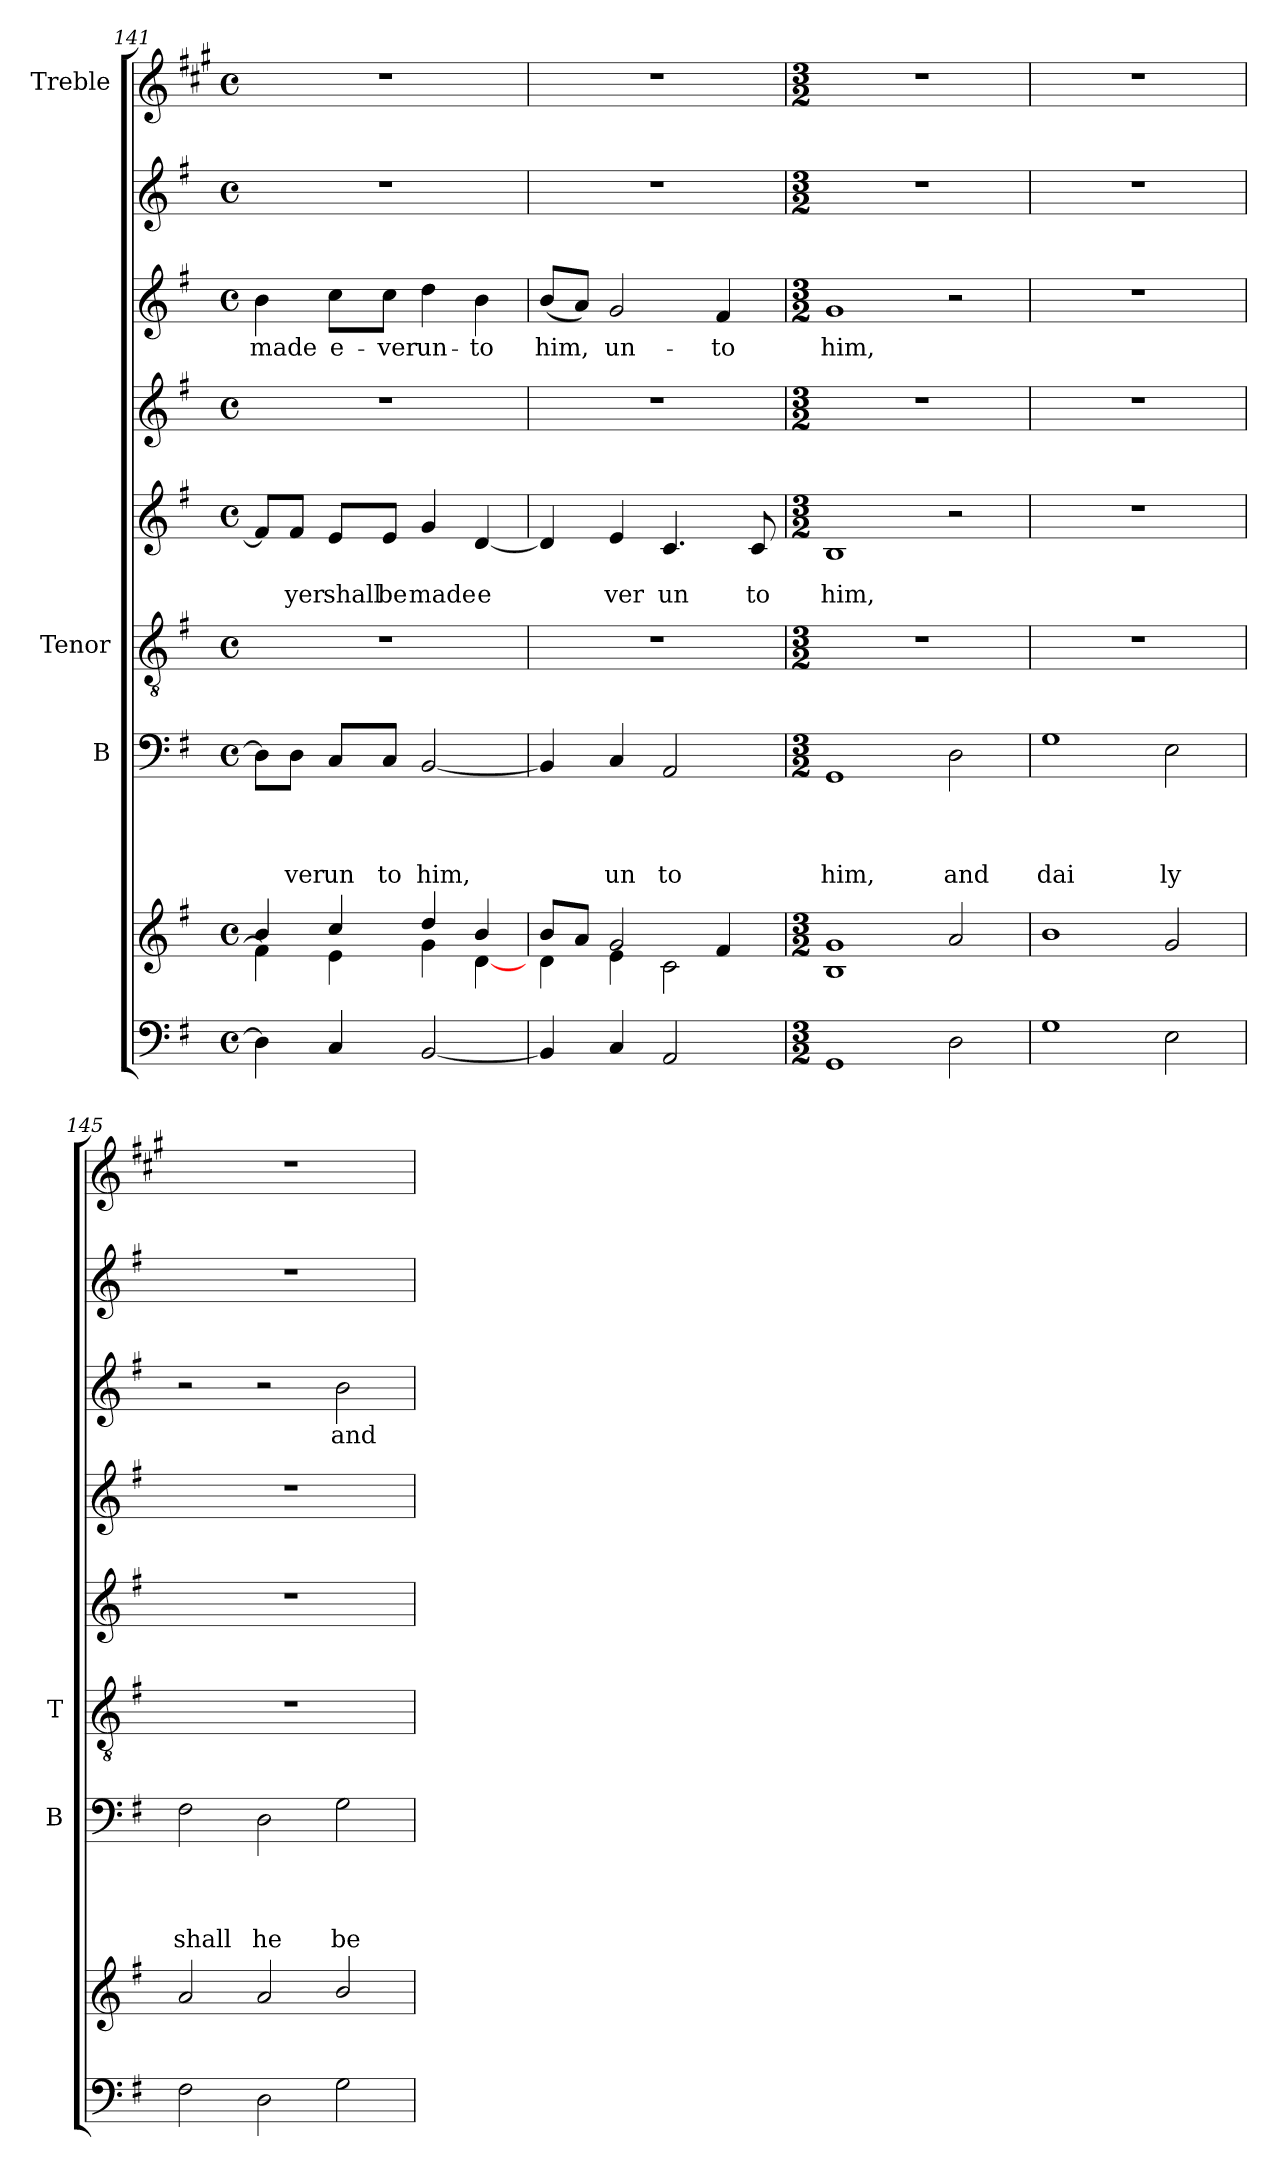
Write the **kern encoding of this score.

**kern	**kern	**kern	**text	**text	**text	**text	**kern	**kern	**text	**text	**kern	**kern	**text	**kern	**kern
*part9	*part8	*part7	*part7	*part7	*part7	*part7	*part6	*part5	*part5	*part5	*part4	*part3	*part3	*part2	*part1
*staff9	*staff8	*staff7	*staff7	*staff7	*staff7	*staff7	*staff6	*staff5	*staff5	*staff5	*staff4	*staff3	*staff3	*staff2	*staff1
*	*	*I"B	*	*	*	*	*I"Tenor	*	*	*	*	*	*	*	*I"Treble
*	*	*I'B	*	*	*	*	*I'T	*	*	*	*	*	*	*	*
!!LO:PB:g=z
*clefF4	*clefG2	*clefF4	*	*	*	*	*clefGv2	*clefG2	*	*	*clefG2	*clefG2	*	*clefG2	*clefG2
*	*	*	*	*	*	*	*	*	*	*	*	*	*	*	*ITrd1c2
*k[f#]	*k[f#]	*k[f#]	*	*	*	*	*k[f#]	*k[f#]	*	*	*k[f#]	*k[f#]	*	*k[f#]	*k[f#]
*G:	*G:	*G:	*	*	*	*	*G:	*G:	*	*	*G:	*G:	*	*G:	*G:
*M4/4	*M4/4	*M4/4	*	*	*	*	*M4/4	*M4/4	*	*	*M4/4	*M4/4	*	*M4/4	*M4/4
*met(c)	*met(c)	*met(c)	*	*	*	*	*met(c)	*met(c)	*	*	*met(c)	*met(c)	*	*met(c)	*met(c)
=141	=141	=141	=141	=141	=141	=141	=141	=141	=141	=141	=141	=141	=141	=141	=141
*	*^	*	*	*	*	*	*	*	*	*	*	*	*	*	*
!	!	!	!	!	!	!	!	!	!	!	!	!	!	!LO:LY:b	!	!
4D\]	4b/	4f#\]	8D\L]	.	.	.	.	1r	8f#/L]	.	.	1r	4b\	made	1r	1r
!	!	!	!	!	!	!	!LO:LY:b	!	!	!	!LO:LY:b	!	!	!	!	!
.	.	.	8D\J	.	.	.	-ver	.	8f#/J	.	-yer	.	.	.	.	.
!	!	!	!	!	!	!	!LO:LY:b	!	!	!	!LO:LY:b	!	!	!LO:LY:b	!	!
4C/	4cc/	4e\	8C/L	.	.	.	un	.	8e/L	.	shall	.	8cc\L	e-	.	.
!	!	!	!	!	!	!	!LO:LY:b	!	!	!	!LO:LY:b	!	!	!LO:LY:b	!	!
.	.	.	8C/J	.	.	.	to	.	8e/J	.	be	.	8cc\J	-ver	.	.
!	!	!	!	!	!	!	!LO:LY:b	!	!	!	!LO:LY:b	!	!	!LO:LY:b	!	!
[<2BB/	4dd/	4g\	[<2BB/	.	.	.	him,	.	4g/	.	made	.	4dd\	un-	.	.
!	!	!	!	!	!	!	!	!	!	!	!LO:LY:b	!	!	!LO:LY:b	!	!
.	4b/	[<4d\	.	.	.	.	.	.	[<4d/	.	e	.	4b\	-to	.	.
=142	=142	=142	=142	=142	=142	=142	=142	=142	=142	=142	=142	=142	=142	=142	=142	=142
!	!	!	!	!	!	!	!	!	!	!	!	!	!	!LO:LY:b	!	!
4BB/]	4d\	8b/L	4BB/]	.	.	.	.	1r	4d/]	.	.	1r	(<8b/L	him,	1r	1r
.	.	8a/J	.	.	.	.	.	.	.	.	.	.	8a/J)	.	.	.
!	!	!	!	!	!	!	!LO:LY:b	!	!	!	!LO:LY:b	!	!	!LO:LY:b	!	!
4C/	4e\	2g/	4C/	.	.	.	un	.	4e/	.	ver	.	2g/	un-	.	.
!	!	!	!	!	!	!	!LO:LY:b	!	!	!	!LO:LY:b	!	!	!	!	!
2AA/	2c\	.	2AA/	.	.	.	to	.	4.c/	.	un	.	.	.	.	.
!	!	!	!	!	!	!	!	!	!	!	!	!	!	!LO:LY:b	!	!
.	.	4f#/	.	.	.	.	.	.	.	.	.	.	4f#/	-to	.	.
!	!	!	!	!	!	!	!	!	!	!	!LO:LY:b	!	!	!	!	!
.	.	.	.	.	.	.	.	.	8c/	.	to	.	.	.	.	.
*	*v	*v	*	*	*	*	*	*	*	*	*	*	*	*	*	*
=143	=143	=143	=143	=143	=143	=143	=143	=143	=143	=143	=143	=143	=143	=143	=143
*M3/2	*M3/2	*M3/2	*	*	*	*	*M3/2	*M3/2	*	*	*M3/2	*M3/2	*	*M3/2	*M3/2
!	!	!	!	!	!	!LO:LY:b	!LO:N:vis=1	!	!	!LO:LY:b	!LO:N:vis=1	!	!LO:LY:b	!	!
1GG	1B 1g	1GG	.	.	.	him,	1.r	1B	.	him,	1.r	1g	him,	1.r	1.r
!	!	!	!	!	!	!LO:LY:b	!	!	!	!	!	!	!	!	!
2D\	2a/	2D\	.	.	.	and	.	2r	.	.	.	2r	.	.	.
=144	=144	=144	=144	=144	=144	=144	=144	=144	=144	=144	=144	=144	=144	=144	=144
!	!	!	!	!	!	!LO:LY:b	!LO:N:vis=1	!LO:N:vis=1	!	!	!LO:N:vis=1	!LO:N:vis=1	!	!	!
1G	1b	1G	.	.	.	dai	1.r	1.r	.	.	1.r	1.r	.	1.r	1.r
!	!	!	!	!	!	!LO:LY:b	!	!	!	!	!	!	!	!	!
2E\	2g/	2E\	.	.	.	ly	.	.	.	.	.	.	.	.	.
=145	=145	=145	=145	=145	=145	=145	=145	=145	=145	=145	=145	=145	=145	=145	=145
!	!	!	!	!	!	!LO:LY:b	!LO:N:vis=1	!LO:N:vis=1	!	!	!LO:N:vis=1	!	!	!	!
2F#\	2a/	2F#\	.	.	.	shall	1.r	1.r	.	.	1.r	2r	.	1.r	1.r
!	!	!	!	!	!	!LO:LY:b	!	!	!	!	!	!	!	!	!
2D\	2a/	2D\	.	.	.	he	.	.	.	.	.	2r	.	.	.
!	!	!	!	!	!	!LO:LY:b	!	!	!	!	!	!	!LO:LY:b	!	!
2G\	2b/	2G\	.	.	.	be	.	.	.	.	.	2b\	and	.	.
=	=	=	=	=	=	=	=	=	=	=	=	=	=	=	=
*-	*-	*-	*-	*-	*-	*-	*-	*-	*-	*-	*-	*-	*-	*-	*-
